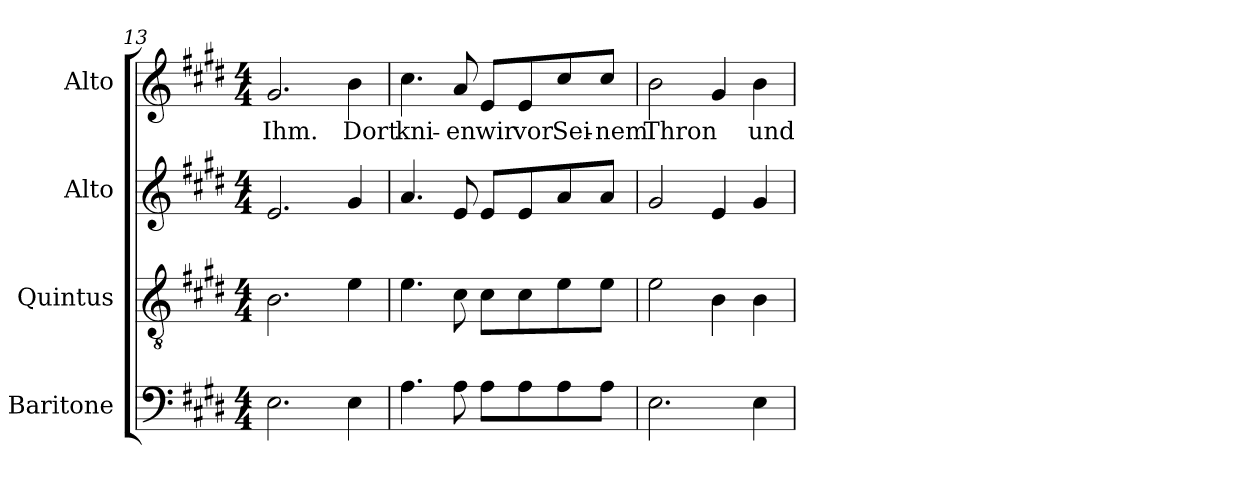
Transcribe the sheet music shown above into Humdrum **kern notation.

**kern	**kern	**kern	**kern	**text
*part4	*part3	*part2	*part1	*part1
*staff4	*staff3	*staff2	*staff1	*staff1
*I"Baritone	*I"Quintus	*I"Alto	*I"Alto	*
*I'Bar.	*I'Q.	*I'A.	*I'A.	*
*clefF4	*clefGv2	*clefG2	*clefG2	*
*	*ITrd7c12	*	*	*
*k[f#c#g#d#]	*k[f#c#g#d#]	*k[f#c#g#d#]	*k[f#c#g#d#]	*
*E:	*E:	*E:	*E:	*
*M4/4	*M4/4	*M4/4	*M4/4	*
=13	=13	=13	=13	=13
!	!	!	!	!LO:LY:b:color=#000000
2.Ei\	2.BBi\	2.ei/	2.g#i/	Ihm.
!	!	!	!	!LO:LY:b:color=#000000
4Ei\	4Ei\	4g#i/	4bi\	Dort
!!LO:LB:g=z
=14	=14	=14	=14	=14
!	!	!	!	!LO:LY:b:color=#000000
4.Ai\	4.Ei\	4.ai/	4.cc#i\	kni-
!	!	!	!	!LO:LY:b:color=#000000
8Ai\	8C#i\	8ei/	8ai/	-en
!	!	!	!	!LO:LY:b:color=#000000
8Ai\L	8C#i\L	8ei/L	8ei/L	wir
!	!	!	!	!LO:LY:b:color=#000000
8Ai\	8C#i\	8ei/	8ei/	vor
!	!	!	!	!LO:LY:b:color=#000000
8Ai\	8Ei\	8ai/	8cc#i/	Sei-
!	!	!	!	!LO:LY:b:color=#000000
8Ai\J	8Ei\J	8ai/J	8cc#i/J	-nem
=15	=15	=15	=15	=15
!	!	!	!	!LO:LY:b:color=#000000
2.Ei\	2Ei\	2g#i/	2bi\	Thron
.	4BBi\	4ei/	4g#i/	.
!	!	!	!	!LO:LY:b:color=#000000
4Ei\	4BBi\	4g#i/	4bi\	und
=	=	=	=	=
*-	*-	*-	*-	*-
